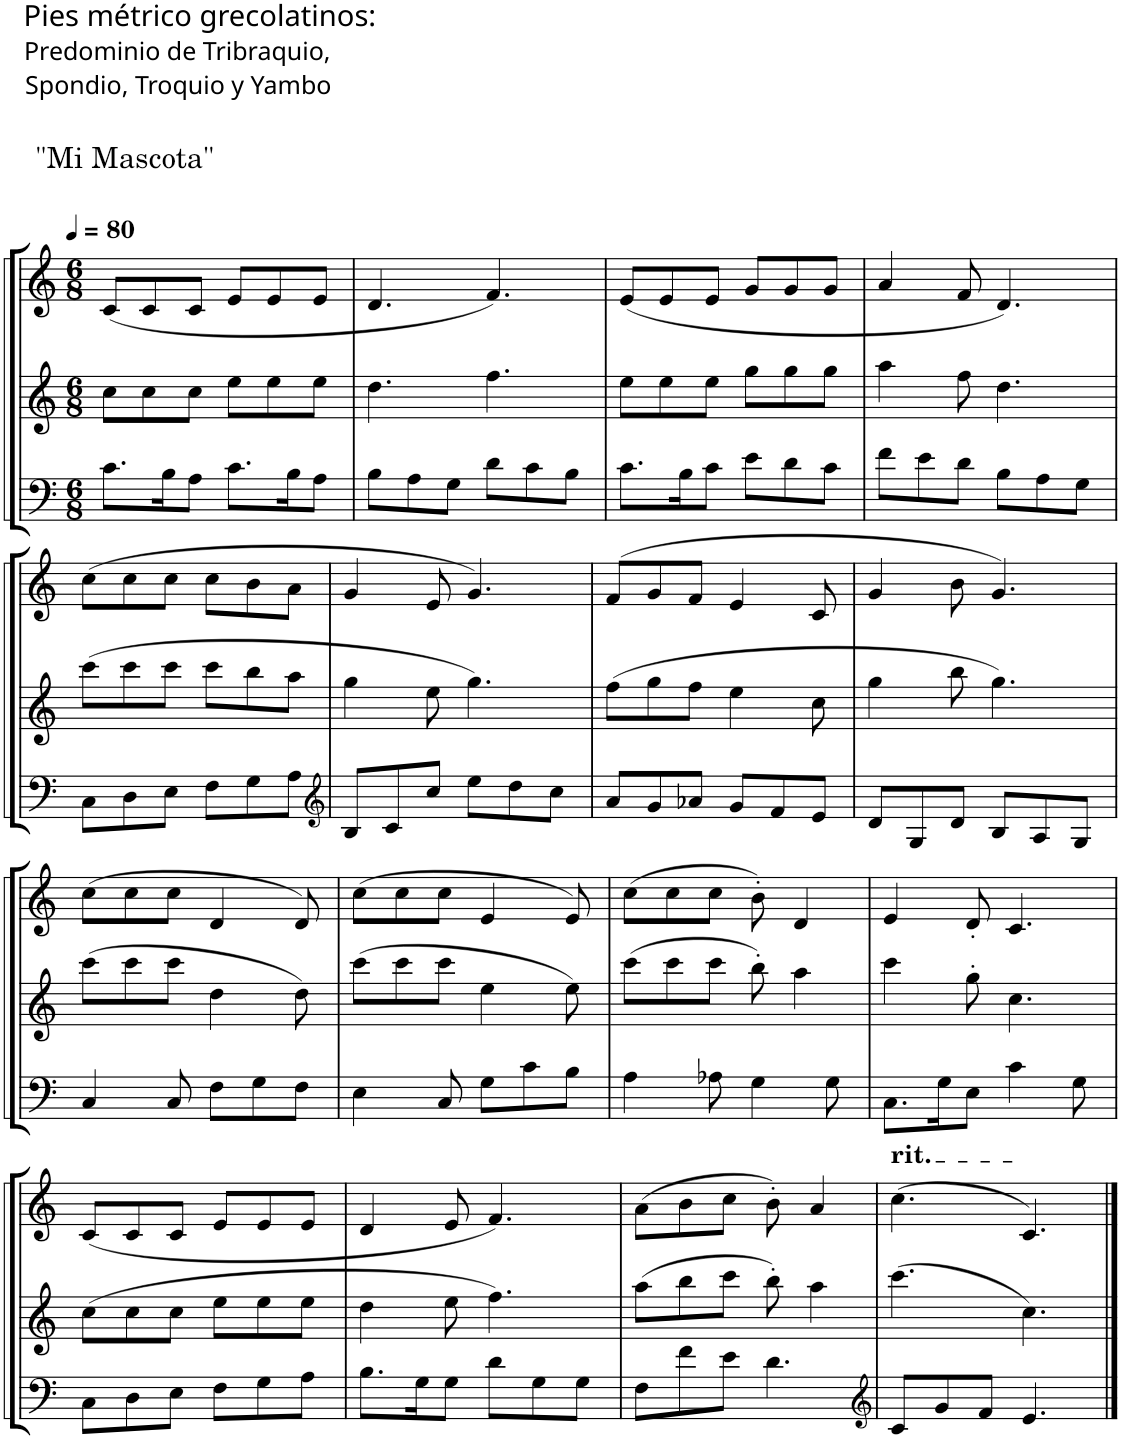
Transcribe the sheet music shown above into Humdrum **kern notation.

**kern	**kern	**kern
*part3	*part2	*part1
*staff3	*staff2	*staff1
*I"Marimba (pentagrama único)	*I"Marimba (pentagrama único)	*I"Marimba (pentagrama único)
*I'Mar	*I'Mar	*I'Mar
*clefF4	*clefG2	*clefG2
*k[]	*k[]	*k[]
*M6/8	*M6/8	*M6/8
*MM80	*MM80	*MM80
=1	=1	=1
8.c\L	8cc\L	(8c/L
.	8cc\	8c/
16B\K	.	.
8A\J	8cc\J	8c/J
8.c\L	8ee\L	8e/L
.	8ee\	8e/
16B\K	.	.
8A\J	8ee\J	8e/J
=2	=2	=2
8B\L	4.dd\	4.d/
8A\	.	.
8G\J	.	.
8d\L	4.ff\	4.f/)
8c\	.	.
8B\J	.	.
=3	=3	=3
8.c\L	8ee\L	(8e/L
.	8ee\	8e/
16B\K	.	.
8c\J	8ee\J	8e/J
8e\L	8gg\L	8g/L
8d\	8gg\	8g/
8c\J	8gg\J	8g/J
=4	=4	=4
8f\L	4aa\	4a/
8e\	.	.
8d\J	8ff\	8f/
8B\L	4.dd\	4.d/)
8A\	.	.
8G\J	.	.
!!LO:LB:g=z
=5	=5	=5
8C\L	(8ccc\L	(8cc\L
8D\	8ccc\	8cc\
8E\J	8ccc\J	8cc\J
8F\L	8ccc\L	8cc\L
8G\	8bb\	8b\
8A\J	8aa\J	8a\J
=6	=6	=6
*clefG2	*	*
8B/L	4gg\	4g/
8c/	.	.
8cc/J	8ee\	8e/
8ee\L	4.gg\)	4.g/)
8dd\	.	.
8cc\J	.	.
=7	=7	=7
8a/L	(8ff\L	(8f/L
8g/	8gg\	8g/
8a-X/J	8ff\J	8f/J
8g/L	4ee\	4e/
8f/	.	.
8e/J	8cc\	8c/
=8	=8	=8
8d/L	4gg\	4g/
8G/	.	.
8d/J	8bb\	8b\
8B/L	4.gg\)	4.g/)
8A/	.	.
8G/J	.	.
!!LO:LB:g=z
=9	=9	=9
*clefF4	*	*
4C/	(8ccc\L	(8cc\L
.	8ccc\	8cc\
8C/	8ccc\J	8cc\J
8F\L	4dd\	4d/
8G\	.	.
8F\J	8dd\)	8d/)
=10	=10	=10
4E\	(8ccc\L	(8cc\L
.	8ccc\	8cc\
8C/	8ccc\J	8cc\J
8G\L	4ee\	4e/
8c\	.	.
8B\J	8ee\)	8e/)
=11	=11	=11
4A\	(8ccc\L	(8cc\L
.	8ccc\	8cc\
8A-X\	8ccc\J	8cc\J
4G\	8bb'\)	8b'\)
.	4aa\	4d/
8G\	.	.
=12	=12	=12
8.C\L	4ccc\	4e/
16G\K	.	.
8E\J	8gg'\	8d'/
4c\	4.cc\	4.c/
8G\	.	.
!!LO:LB:g=z
=13	=13	=13
8C\L	(8cc\L	(8c/L
8D\	8cc\	8c/
8E\J	8cc\J	8c/J
8F\L	8ee\L	8e/L
8G\	8ee\	8e/
8A\J	8ee\J	8e/J
=14	=14	=14
8.B\L	4dd\	4d/
16G\K	.	.
8G\J	8ee\	8e/
8d\L	4.ff\)	4.f/)
8G\	.	.
8G\J	.	.
=15	=15	=15
8F\L	(8aa\L	(8a\L
8f\	8bb\	8b\
8e\J	8ccc\J	8cc\J
4.d\	8bb'\)	8b'\)
.	4aa\	4a/
=16	=16	=16
*clefG2	*	*
!	!	!LO:TX:a:t=rit.
8c/L	(4.ccc\	(4.cc\
8g/	.	.
8f/J	.	.
4.e/	4.cc\)	4.c/)
==	==	==
*-	*-	*-
